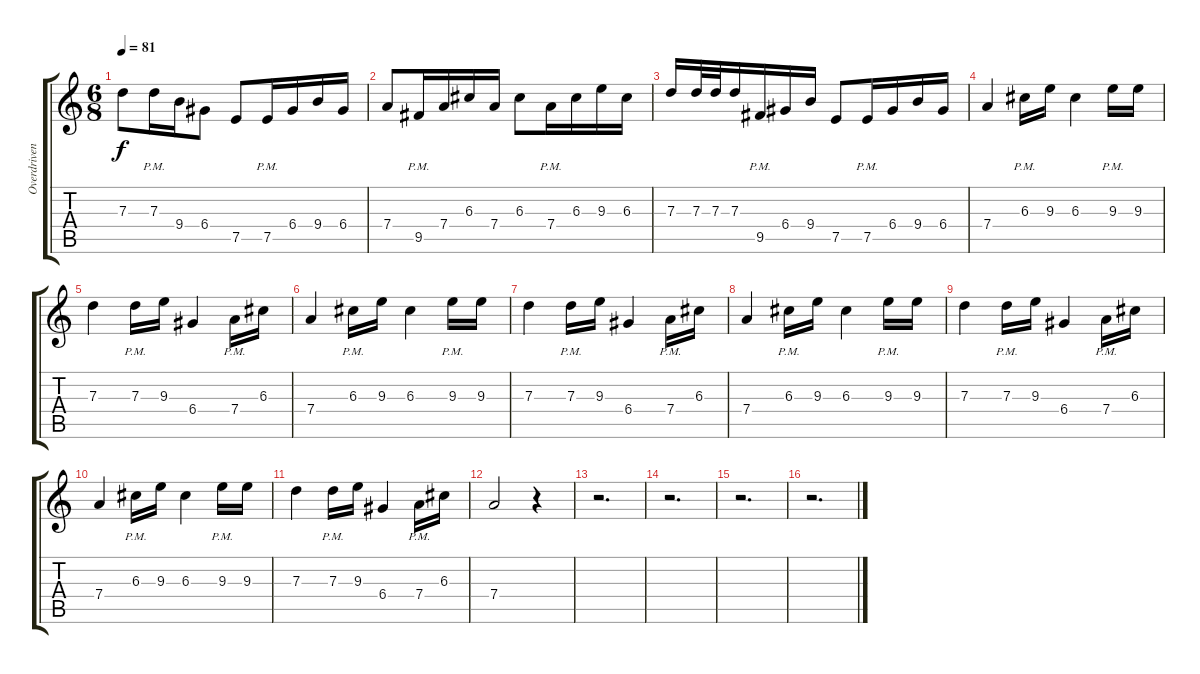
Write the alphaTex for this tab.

\track ("Overdriven Guitar I" "Overdriven") {instrument overdrivenguitar}
\staff {score tabs}
\tuning (E4 B3 G3 D3 A2 E2) {hide}
\ts (6 8)
\tempo 81
\clef g2
\ks c
7.3.8{dy f} 7.3{pm}.16 9.4.16 6.4.8 7.5.8 7.5{pm}.16 6.4.16 9.4.16 6.4.16 |
7.4.8 9.5{pm}.16 7.4.16 6.3.16 7.4.16 6.3.8 7.4{pm}.16 6.3.16 9.3.16 6.3.16 |
7.3.16 7.3.32 7.3.32 7.3.16 9.5{pm}.16 6.4.16 9.4.16 7.5.8 7.5{pm}.16 6.4.16 9.4.16 6.4.16 |
7.4.4 6.3{pm}.16 9.3.16 6.3.4 9.3{pm}.16 9.3.16 |
7.3.4 7.3{pm}.16 9.3.16 6.4.4 7.4{pm}.16 6.3.16 |
7.4.4 6.3{pm}.16 9.3.16 6.3.4 9.3{pm}.16 9.3.16 |
7.3.4 7.3{pm}.16 9.3.16 6.4.4 7.4{pm}.16 6.3.16 |
7.4.4 6.3{pm}.16 9.3.16 6.3.4 9.3{pm}.16 9.3.16 |
7.3.4 7.3{pm}.16 9.3.16 6.4.4 7.4{pm}.16 6.3.16 |
7.4.4 6.3{pm}.16 9.3.16 6.3.4 9.3{pm}.16 9.3.16 |
7.3.4 7.3{pm}.16 9.3.16 6.4.4 7.4{pm}.16 6.3.16 |
7.4.2{volume 0} r.4 |
r.2{d} |
r.2{d} |
r.2{d} |
r.2{d}
